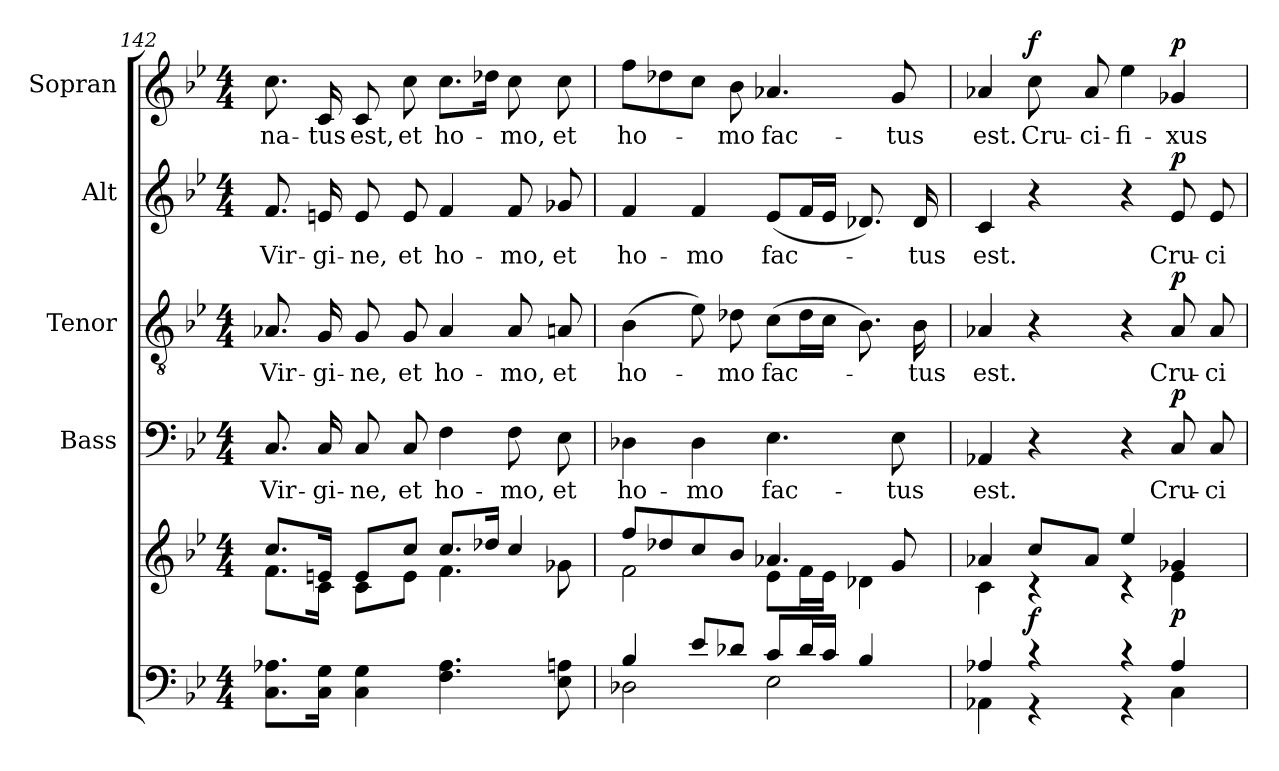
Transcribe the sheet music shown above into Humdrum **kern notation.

**kern	**kern	**dynam	**kern	**text	**dynam	**kern	**text	**dynam	**kern	**text	**dynam	**kern	**text	**dynam
*part5	*part5	*part5	*part4	*part4	*part4	*part3	*part3	*part3	*part2	*part2	*part2	*part1	*part1	*part1
*staff6	*staff5	*staff5/6	*staff4	*staff4	*staff4	*staff3	*staff3	*staff3	*staff2	*staff2	*staff2	*staff1	*staff1	*staff1
*	*	*	*I"Bass	*	*	*I"Tenor	*	*	*I"Alt	*	*	*I"Sopran	*	*
*	*	*	*I'B.	*	*	*I'T.	*	*	*I'A.	*	*	*I'S.	*	*
*clefF4	*clefG2	*	*clefF4	*	*	*clefGv2	*	*	*clefG2	*	*	*clefG2	*	*
*k[b-e-]	*k[b-e-]	*	*k[b-e-]	*	*	*k[b-e-]	*	*	*k[b-e-]	*	*	*k[b-e-]	*	*
*B-:	*B-:	*	*B-:	*	*	*B-:	*	*	*B-:	*	*	*B-:	*	*
*M4/4	*M4/4	*	*M4/4	*	*	*M4/4	*	*	*M4/4	*	*	*M4/4	*	*
=142	=142	=142	=142	=142	=142	=142	=142	=142	=142	=142	=142	=142	=142	=142
*	*^	*	*	*	*	*	*	*	*	*	*	*	*	*
!	!	!	!	!	!LO:LY:b	!	!	!LO:LY:b	!	!	!LO:LY:b	!	!	!LO:LY:b	!
8.C\ 8.A-X\L	8.cc/L	8.f\L	.	8.C/	Vir-	.	8.A-X/	Vir-	.	8.f/	Vir-	.	8.cc\	-na-	.
!	!	!	!	!	!LO:LY:b	!	!	!LO:LY:b	!	!	!LO:LY:b	!	!	!LO:LY:b	!
16C\ 16G\Jk	16en/Jk	16c\Jk	.	16C/	-gi-	.	16G/	-gi-	.	16en/	-gi-	.	16c/	-tus	.
!	!	!	!	!	!LO:LY:b	!	!	!LO:LY:b	!	!	!LO:LY:b	!	!	!LO:LY:b	!
4C\ 4G\	8e/L	8c\L	.	8C/	-ne,	.	8G/	-ne,	.	8e/	-ne,	.	8c/	est,	.
!	!	!	!	!	!LO:LY:b	!	!	!LO:LY:b	!	!	!LO:LY:b	!	!	!LO:LY:b	!
.	8cc/J	8e\J	.	8C/	et	.	8G/	et	.	8e/	et	.	8cc\	et	.
!	!	!	!	!	!LO:LY:b	!	!	!LO:LY:b	!	!	!LO:LY:b	!	!	!LO:LY:b	!
4.F\ 4.A-\	8.cc/L	4.f\	.	4F\	ho-	.	4A-/	ho-	.	4f/	ho-	.	8.cc\L	ho-	.
.	16dd-X/Jk	.	.	.	.	.	.	.	.	.	.	.	16dd-X\Jk	.	.
!	!	!	!	!	!LO:LY:b	!	!	!LO:LY:b	!	!	!LO:LY:b	!	!	!LO:LY:b	!
.	4cc/	.	.	8F\	-mo,	.	8A-/	-mo,	.	8f/	-mo,	.	8cc\	-mo,	.
!	!	!	!	!	!LO:LY:b	!	!	!LO:LY:b	!	!	!LO:LY:b	!	!	!LO:LY:b	!
8E-\ 8An\	.	8g-X\	.	8E-\	et	.	8An/	et	.	8g-X/	et	.	8cc\	et	.
!!LO:LB:g=z
=143	=143	=143	=143	=143	=143	=143	=143	=143	=143	=143	=143	=143	=143	=143	=143
*^	*	*	*	*	*	*	*	*	*	*	*	*	*	*	*
!	!	!	!	!	!	!LO:LY:b	!	!	!LO:LY:b	!	!	!LO:LY:b	!	!	!LO:LY:b	!
4B-/	2D-X\	8ff/L	2f\	.	4D-X\	ho-	.	(>4B-\	ho-	.	4f/	ho-	.	8ff\L	ho-	.
.	.	8dd-X/	.	.	.	.	.	.	.	.	.	.	.	8dd-X\	.	.
!	!	!	!	!	!	!LO:LY:b	!	!	!	!	!	!LO:LY:b	!	!	!	!
8e-/L	.	8cc/	.	.	4D-\	-mo	.	8e-\)	.	.	4f/	-mo	.	8cc\J	.	.
!	!	!	!	!	!	!	!	!	!LO:LY:b	!	!	!	!	!	!LO:LY:b	!
8d-X/J	.	8b-/J	.	.	.	.	.	8d-X\	-mo	.	.	.	.	8b-\	-mo	.
!	!	!	!	!	!	!LO:LY:b	!	!	!LO:LY:b	!	!	!LO:LY:b	!	!	!LO:LY:b	!
8c/L	2E-\	4.a-X/	8e-\L	.	4.E-\	fac-	.	(>8c\L	fac-	.	(<8e-/L	fac-	.	4.a-X/	fac-	.
16d-/L	.	.	16f\L	.	.	.	.	16d-\L	.	.	16f/L	.	.	.	.	.
16c/JJ	.	.	16e-\JJ	.	.	.	.	16c\JJ	.	.	16e-/JJ	.	.	.	.	.
4B-/	.	.	4d-X\	.	.	.	.	8.B-\)	.	.	8.d-X/)	.	.	.	.	.
!	!	!	!	!	!	!LO:LY:b	!	!	!	!	!	!	!	!	!LO:LY:b	!
.	.	8g/	.	.	8E-\	-tus	.	.	.	.	.	.	.	8g/	-tus	.
!	!	!	!	!	!	!	!	!	!LO:LY:b	!	!	!LO:LY:b	!	!	!	!
.	.	.	.	.	.	.	.	16B-\	-tus	.	16d-/	-tus	.	.	.	.
=144	=144	=144	=144	=144	=144	=144	=144	=144	=144	=144	=144	=144	=144	=144	=144	=144
!	!	!	!	!	!	!LO:LY:b	!	!	!LO:LY:b	!	!	!LO:LY:b	!	!	!LO:LY:b	!
4A-X/	4AA-X\	4a-X/	4c\	.	4AA-X/	est.	.	4A-X/	est.	.	4c/	est.	.	4a-X/	est.	.
!	!	!	!	!LO:DY:b	!	!	!	!	!	!	!	!	!	!	!LO:LY:b	!LO:DY:a
4r	4r	8cc/L	4rc	f	4r	.	.	4r	.	.	4r	.	.	8cc\	Cru-	f
!	!	!	!	!	!	!	!	!	!	!	!	!	!	!	!LO:LY:b	!
.	.	8a-/J	.	.	.	.	.	.	.	.	.	.	.	8a-/	-ci-	.
!	!	!	!	!	!	!	!	!	!	!	!	!	!	!	!LO:LY:b	!
4r	4r	4ee-/	4rc	.	4r	.	.	4r	.	.	4r	.	.	4ee-\	-fi-	.
!	!	!	!	!LO:DY:b	!	!LO:LY:b	!LO:DY:a	!	!LO:LY:b	!LO:DY:a	!	!LO:LY:b	!LO:DY:a	!	!LO:LY:b	!LO:DY:a
4A-/	4C\	4g-X/	4e-\	p	8C/	Cru-	p	8A-/	Cru-	p	8e-/	Cru-	p	4g-X/	-xus	p
!	!	!	!	!	!	!LO:LY:b	!	!	!LO:LY:b	!	!	!LO:LY:b	!	!	!	!
.	.	.	.	.	8C/	-ci-	.	8A-/	-ci-	.	8e-/	-ci-	.	.	.	.
*v	*v	*	*	*	*	*	*	*	*	*	*	*	*	*	*	*
*	*v	*v	*	*	*	*	*	*	*	*	*	*	*	*	*
=	=	=	=	=	=	=	=	=	=	=	=	=	=	=
*-	*-	*-	*-	*-	*-	*-	*-	*-	*-	*-	*-	*-	*-	*-
